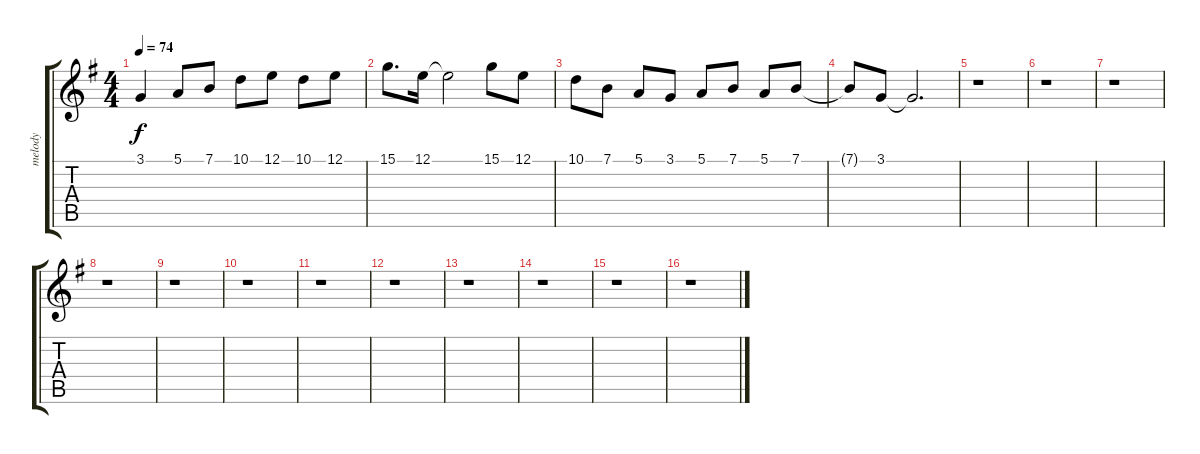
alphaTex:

\track ("melody" "melody") {instrument flute}
\staff {score tabs}
\tuning (E4 B3 G3 D3 A2 E2) {hide}
\ts (4 4)
\tempo 74
\clef g2
\ks g
3.1.4{dy f} 5.1.8 7.1.8 10.1.8 12.1.8 10.1.8 12.1.8 |
15.1.8{d} 12.1.16 12.1{t}.2 15.1.8 12.1.8 |
10.1.8 7.1.8 5.1.8 3.1.8 5.1.8 7.1.8 5.1.8 7.1.8 |
7.1{t}.8 3.1.8 3.1{t}.2{d} |
r.1 |
r.1 |
r.1 |
r.1 |
r.1 |
r.1 |
r.1 |
r.1 |
r.1 |
r.1 |
r.1 |
r.1
